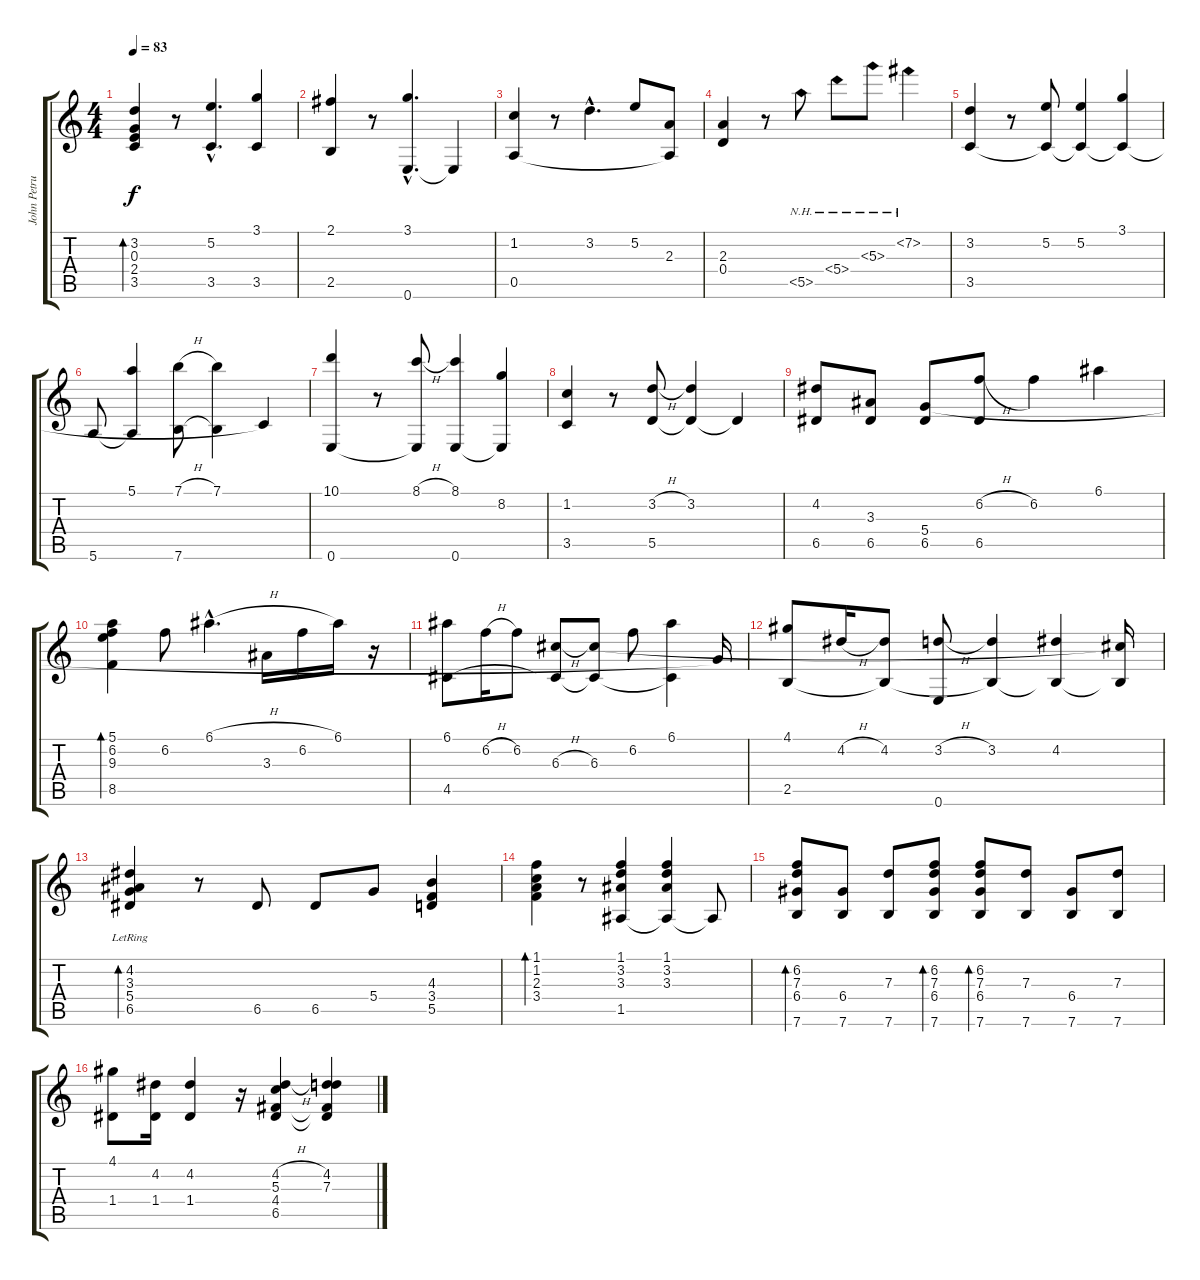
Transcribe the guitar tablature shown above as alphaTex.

\track ("John Petrucci " "John Petru") {instrument acousticguitarnylon}
\staff {score tabs}
\tuning (E4 B3 G3 D3 A2 E2) {hide}
\ts (4 4)
\tempo 83
\clef g2
\ks c
(3.2 0.3 2.4 3.5).4{bd 60 dy f} r.8 (5.2{hac} 3.5{hac}).4{d} (3.1 3.5).4 |
(2.1 2.5).4 r.8 (3.1{hac} 0.6{hac}).4{d} 0.6{t}.4 |
(1.2 0.5).4 r.8 3.2{hac}.4{d} 5.2.8 (2.3 0.5{t}).8 |
(2.3 0.4).4 r.8 5.5{nh}.8 5.4{nh}.8 5.3{nh}.8 7.2{nh}.4 |
(3.2 3.5).4 r.8 (5.2 3.5{t}).8 (5.2 3.5{t}).4 (3.1 3.5{t}).4 |
5.6.8 (5.1 5.6{t}).4 (7.1{h} 7.6).8 (7.1 7.6{t}).4 3.5{t}.4 |
(10.1 0.6).4 r.8 (8.1{h} 0.6{t}).8 (8.1 0.6).4 (8.2 0.6{t}).4 |
(1.2 3.5).4 r.8 (3.2{h} 5.5).8 (3.2 5.5{t}).4 5.5{t}.4 |
(4.2 6.5).8 (3.3 6.5).8 (5.4 6.5).8 (6.2{h} 6.5).8 6.2.4 6.1.4 |
(5.1 6.2 9.3 8.5).4{bd 120} 6.2.8 6.1{h hac}.4{d} 3.3.16 6.2.16 6.1.16 r.16 |
(6.1 4.5).8 6.2{h}.16 6.2.8 (6.3{h} 4.5{t}).8 (6.3 4.5{t}).8 6.2.8 (6.1 4.5{t}).4 5.4{t}.16 |
(4.1 2.5).8 4.2{h}.16 (4.2 2.5{t}).8 (3.2{h} 0.6).8 (3.2 2.5{t}).4 (4.2 2.5{t}).4 (6.3{t} 2.5{t}).16 |
(4.2 3.3 5.4{lr} 6.5{lr}).4{bd 30} r.8 6.5.8 6.5.8 5.4.8 (4.3 3.4 5.5).4 |
(1.1 1.2 2.3 3.4).4{bd 30} r.8 (1.1 3.2 3.3 1.5).4 (1.1 3.2 3.3 1.5{t}).4 1.5{t}.8 |
(6.2 7.3 6.4 7.6).8{bd 30} (6.4 7.6).8 (7.3 7.6).8 (6.2 7.3 6.4 7.6).8{bd 30} (6.2 7.3 6.4 7.6).8{bd 30} (7.3 7.6).8 (6.4 7.6).8 (7.3 7.6).8 |
(4.1 1.4).8 (4.2 1.4).16 (4.2 1.4).4 r.16 (4.2{h} 5.3 4.4 6.5).4 (4.2 7.3 4.4{t} 6.5{t}).4
